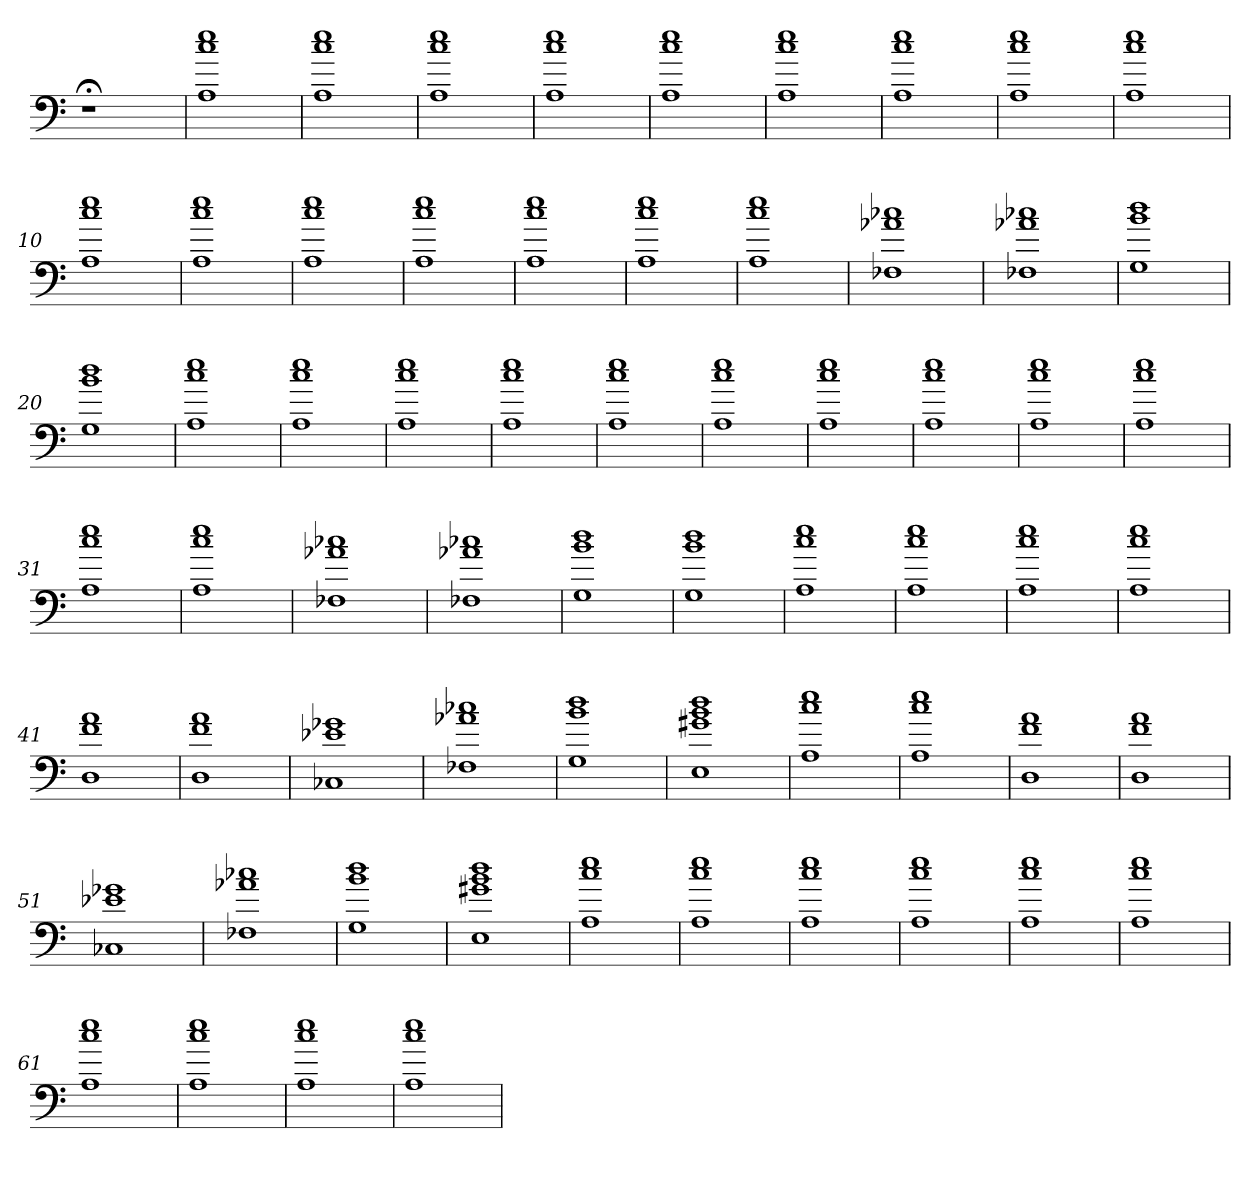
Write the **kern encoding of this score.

**kern
*part1
*staff1
=
1r;<
=1
1A 1cc 1ee
=2
1A 1cc 1ee
=3
1A 1cc 1ee
=4
1A 1cc 1ee
=5
1A 1cc 1ee
=6
1A 1cc 1ee
=7
1A 1cc 1ee
=8
1A 1cc 1ee
=9
1A 1cc 1ee
=10
1A 1cc 1ee
=11
1A 1cc 1ee
=12
1A 1cc 1ee
=13
1A 1cc 1ee
=14
1A 1cc 1ee
=15
1A 1cc 1ee
=16
1A 1cc 1ee
=17
1F-X 1a-X 1cc-X
=18
1F-X 1a-X 1cc-X
=19
1G 1b 1dd
=20
1G 1b 1dd
=21
1A 1cc 1ee
=22
1A 1cc 1ee
=23
1A 1cc 1ee
=24
1A 1cc 1ee
=25
1A 1cc 1ee
=26
1A 1cc 1ee
=27
1A 1cc 1ee
=28
1A 1cc 1ee
=29
1A 1cc 1ee
=30
1A 1cc 1ee
=31
1A 1cc 1ee
=32
1A 1cc 1ee
=33
1F-X 1a-X 1cc-X
=34
1F-X 1a-X 1cc-X
=35
1G 1b 1dd
=36
1G 1b 1dd
=37
1A 1cc 1ee
=38
1A 1cc 1ee
=39
1A 1cc 1ee
=40
1A 1cc 1ee
=41
1D 1f 1a
=42
1D 1f 1a
=43
1C-X 1e-X 1g-X
=44
1F-X 1a-X 1cc-X
=45
1G 1b 1dd
=46
1E 1g#X 1b 1dd
=47
1A 1cc 1ee
=48
1A 1cc 1ee
=49
1D 1f 1a
=50
1D 1f 1a
=51
1C-X 1e-X 1g-X
=52
1F-X 1a-X 1cc-X
=53
1G 1b 1dd
=54
1E 1g#X 1b 1dd
=55
1A 1cc 1ee
=56
1A 1cc 1ee
=57
1A 1cc 1ee
=58
1A 1cc 1ee
=59
1A 1cc 1ee
=60
1A 1cc 1ee
=61
1A 1cc 1ee
=62
1A 1cc 1ee
=63
1A 1cc 1ee
=64
1A 1cc 1ee
=
*-
